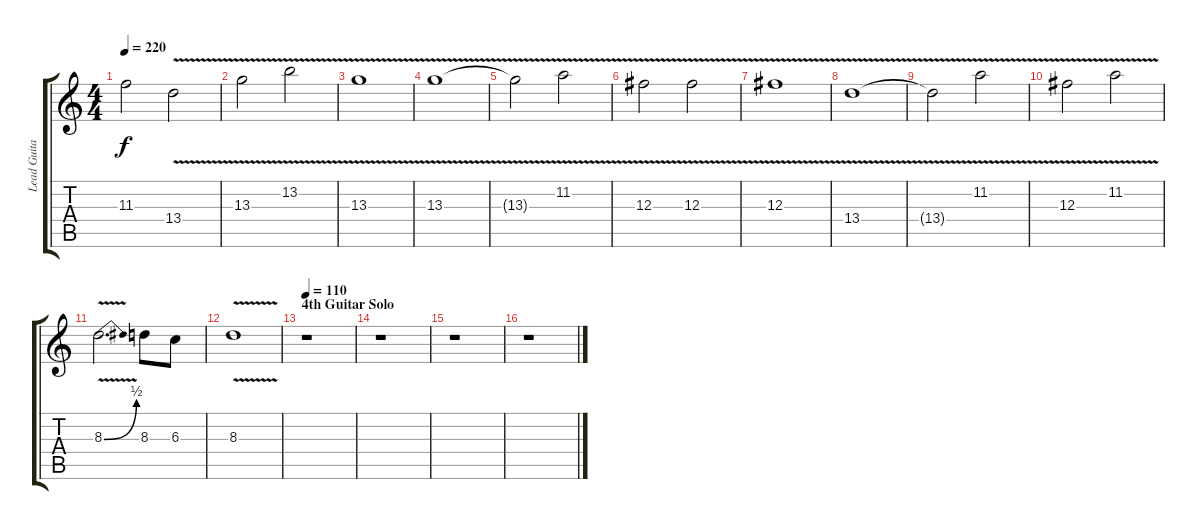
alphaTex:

\track ("Lead Guitar 2" "Lead Guita") {instrument overdrivenguitar}
\staff {score tabs}
\tuning (Eb4 Bb3 Gb3 Db3 Ab2 Eb2) {hide}
\ts (4 4)
\tempo 220
\clef g2
\ks c
11.3{t}.2{dy f} 13.4{v}.2 |
13.3{v}.2 13.2{v}.2 |
13.3{v}.1 |
13.3{v}.1 |
13.3{t}.2 11.2{v}.2 |
12.3{v}.2 12.3{v}.2 |
12.3{v}.1 |
13.4{v}.1 |
13.4{t}.2 11.2{v}.2 |
12.3{v}.2 11.2{v}.2 |
8.3{be (bend 0 0 60 2) v}.2{d} 8.3.8 6.3.8 |
8.3{v}.1 |
\section ("" "4th Guitar Solo")
\tempo 110
r.1 |
r.1 |
r.1 |
r.1
